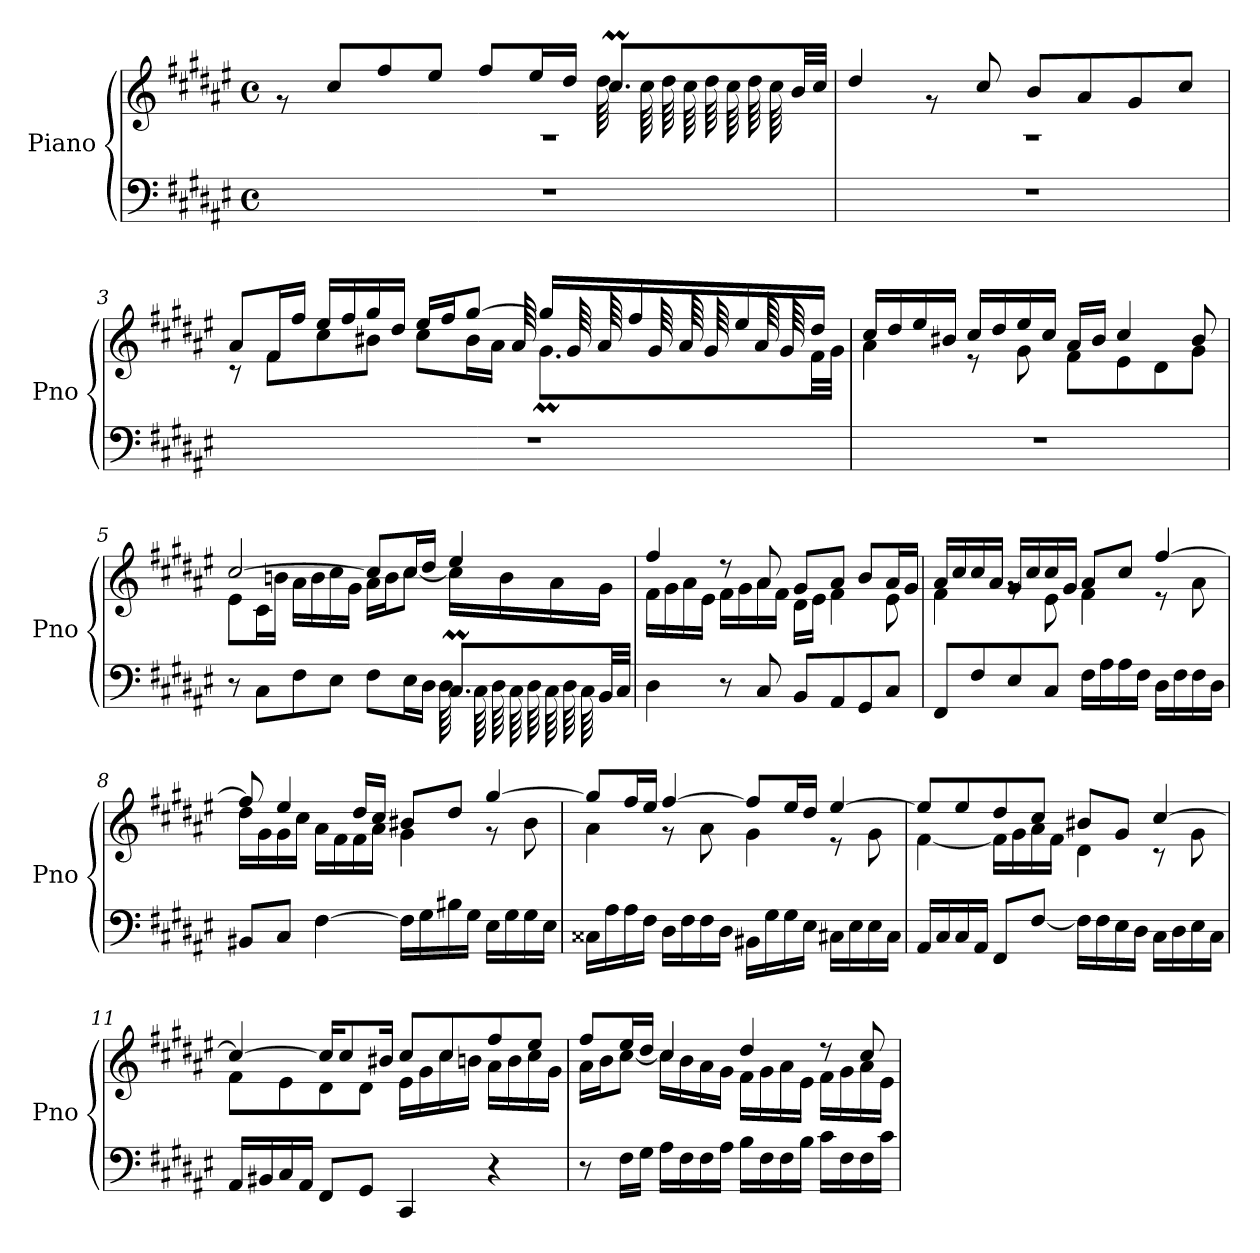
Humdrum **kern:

**kern	**kern
*part1	*part1
*staff2	*staff1
*I"Piano	*
*I'Pno	*
*clefF4	*clefG2
*k[f#c#g#d#a#e#]	*k[f#c#g#d#a#e#]
*M4/4	*M4/4
*met(c)	*met(c)
=1	=1
*	*^
*	*	*^
1r	1rA	2.ryy	8r
.	.	.	8cc#/L
.	.	.	8ff#/
.	.	.	8ee#/J
.	.	.	8ff#/L
.	.	.	16ee#/L
.	.	.	16dd#/JJ
*	*	*Xtuplet	*
.	.	128%3dd#	8.cc#M/L
.	.	128%3cc#	.
.	.	128%3dd#	.
.	.	128%3cc#	.
.	.	128%3dd#	.
.	.	128%3cc#	.
.	.	128%3dd#	.
.	.	128%3cc#	.
.	.	16ryy	32b/LL
.	.	.	32cc#/JJJ
*	*	*v	*v
=2	=2	=2
1r	1rA	4dd#/
.	.	8rg
.	.	8cc#/
.	.	8b/L
.	.	8a#/
.	.	8g#/
.	.	8cc#/J
!!LO:LB:g=z
=3	=3	=3
*	*	*^
1r	8a#/L	8r	2.ryy
.	16f#/L	8f#\L	.
.	16ff#/JJ	.	.
.	16ee#/LL	8cc#\	.
.	16ff#/	.	.
.	16gg#/	8b#X\J	.
.	16dd#/JJ	.	.
.	16ee#/LL	8cc#\L	.
.	16ff#/J	.	.
.	[8gg#/J	16b#\L	.
.	.	16a#\JJ	.
.	16gg#/LL]	8.g#M\L	128%3a#
.	.	.	128%3g#
.	.	.	128%3a#
.	16ff#/	.	.
.	.	.	128%3g#
.	.	.	128%3a#
.	.	.	128%3g#
.	16ee#/	.	.
.	.	.	128%3a#
.	.	.	128%3g#
.	16dd#/JJ	32f#\LL	16ryy
.	.	32g#\JJJ	.
*	*	*v	*v
!!LO:LB:g=z
=4	=4	=4
1r	16cc#/LL	4a#\
.	16dd#/	.
.	16ee#/	.
.	16b#X/JJ	.
.	16cc#/LL	8r
.	16dd#/	.
.	16ee#/	8g#\
.	16cc#/JJ	.
.	16a#/LL	8f#\L
.	16b#/JJ	.
.	4cc#/	8e#\
.	.	8d#\
.	8b#/	8g#\J
=5	=5	=5
*^	*	*
8r	2.ryy	[2cc#/	8e#\L
8C#\L	.	.	16c#\L
.	.	.	16bn\JJ
8F#\	.	.	16a#\LL
.	.	.	16b\
8E#\J	.	.	16cc#\
.	.	.	16g#\JJ
8F#\L	.	8cc#/L]	16a#\LL
.	.	.	16b\J
16E#\L	.	16cc#/L	[8cc#\J
16D#\JJ	.	16dd#/JJ	.
*	*Xtuplet	*	*
8.C#M/L	128%3D#	4ee#/	16cc#\LL]
.	128%3C#	.	.
.	128%3D#	.	.
.	.	.	16b\
.	128%3C#	.	.
.	128%3D#	.	.
.	128%3C#	.	.
.	.	.	16a#\
.	128%3D#	.	.
.	128%3C#	.	.
32BB/LL	16ryy	.	16g#\JJ
32C#/JJJ	.	.	.
*v	*v	*	*
!!LO:LB:g=z	!!
=6	=6	=6
4D#\	4ff#/	16f#\LL
.	.	16g#\
.	.	16a#\
.	.	16e#\JJ
8r	8r	16f#\LL
.	.	16g#\
8C#/	8a#/	16a#\
.	.	16f#\JJ
8BB/L	8g#/L	16d#\LL
.	.	16e#\JJ
8AA#/	8a#/J	4f#\
8GG#/	8b/L	.
8C#/J	16a#/L	8e#\
.	16g#/JJ	.
!!LO:LB:g=z	!!
=7	=7	=7
8FF#/L	16a#/LL	4f#\
.	16cc#/	.
8F#/	16cc#/	.
.	16a#/JJ	.
8E#/	16g#/LL	8rg
.	16cc#/	.
8C#/J	16cc#/	8e#\
.	16g#/JJ	.
16F#\LL	8a#/L	4f#\
16A#\	.	.
16A#\	8cc#/J	.
16F#\JJ	.	.
16D#\LL	[4ff#/	8r
16F#\	.	.
16F#\	.	8a#\
16D#\JJ	.	.
=8	=8	=8
8BB#X/L	8ff#/]	16dd#\LL
.	.	16g#\
8C#/J	4ee#/	16g#\
.	.	16cc#\JJ
[4F#\	.	16a#\LL
.	.	16f#\
.	16dd#/LL	16f#\
.	16cc#/JJ	16a#\JJ
16F#\LL]	8b#X/L	4g#\
16G#\	.	.
16B#X\	8dd#/J	.
16G#\JJ	.	.
16E#\LL	[4gg#/	8r
16G#\	.	.
16G#\	.	8b#\
16E#\JJ	.	.
!!LO:PB:g=z	!!
=9	=9	=9
16C##X\LL	8gg#/L]	4a#\
16A#\	.	.
16A#\	16ff#/L	.
16F#\JJ	16ee#/JJ	.
16D#\LL	[4ff#/	8r
16F#\	.	.
16F#\	.	8a#\
16D#\JJ	.	.
16BB#X\LL	8ff#/L]	4g#\
16G#\	.	.
16G#\	16ee#/L	.
16E#\JJ	16dd#/JJ	.
16C#X\LL	[4ee#/	8r
16E#\	.	.
16E#\	.	8g#\
16C#\JJ	.	.
!!LO:LB:g=z	!!
=10	=10	=10
16AA#/LL	8ee#/L]	[4f#\
16C#/	.	.
16C#/	8ee#/	.
16AA#/JJ	.	.
8FF#/L	8dd#/	16f#\LL]
.	.	16g#\
[8F#/J	8cc#/J	16a#\
.	.	16f#\JJ
16F#\LL]	8b#X/L	4d#\
16F#\	.	.
16E#\	8g#/J	.
16D#\JJ	.	.
16C#\LL	[4cc#/	8r
16D#\	.	.
16E#\	.	8g#\
16C#\JJ	.	.
=11	=11	=11
16AA#/LL	4cc#/_	8f#\L
16BB#X/	.	.
16C#/	.	8e#\
16AA#/JJ	.	.
8FF#/L	16cc#/KL]	8d#\
.	8cc#/	.
8GG#/J	.	8d#\J
.	16b#X/Jk	.
4CC#/	8cc#/L	16e#\LL
.	.	16g#\
.	8cc#/	16cc#\
.	.	16bn\JJ
4r	8ff#/	16a#\LL
.	.	16b\
.	8ee#/J	16cc#\
.	.	16g#\JJ
!!LO:LB:g=z	!!
=12	=12	=12
8r	8ff#/L	16a#\LL
.	.	16b\J
16F#\LL	16ee#/L	[8cc#\J
16G#\JJ	16dd#/JJ	.
16A#\LL	4cc#/	16cc#\LL]
16F#\	.	16b\
16F#\	.	16a#\
16A#\JJ	.	16g#\JJ
16B\LL	4dd#/	16f#\LL
16F#\	.	16g#\
16F#\	.	16a#\
16B\JJ	.	16e#\JJ
16c#\LL	8r	16f#\LL
16F#\	.	16g#\
16F#\	8cc#/	16a#\
16c#\JJ	.	16e#\JJ
*	*v	*v
=	=
*-	*-
